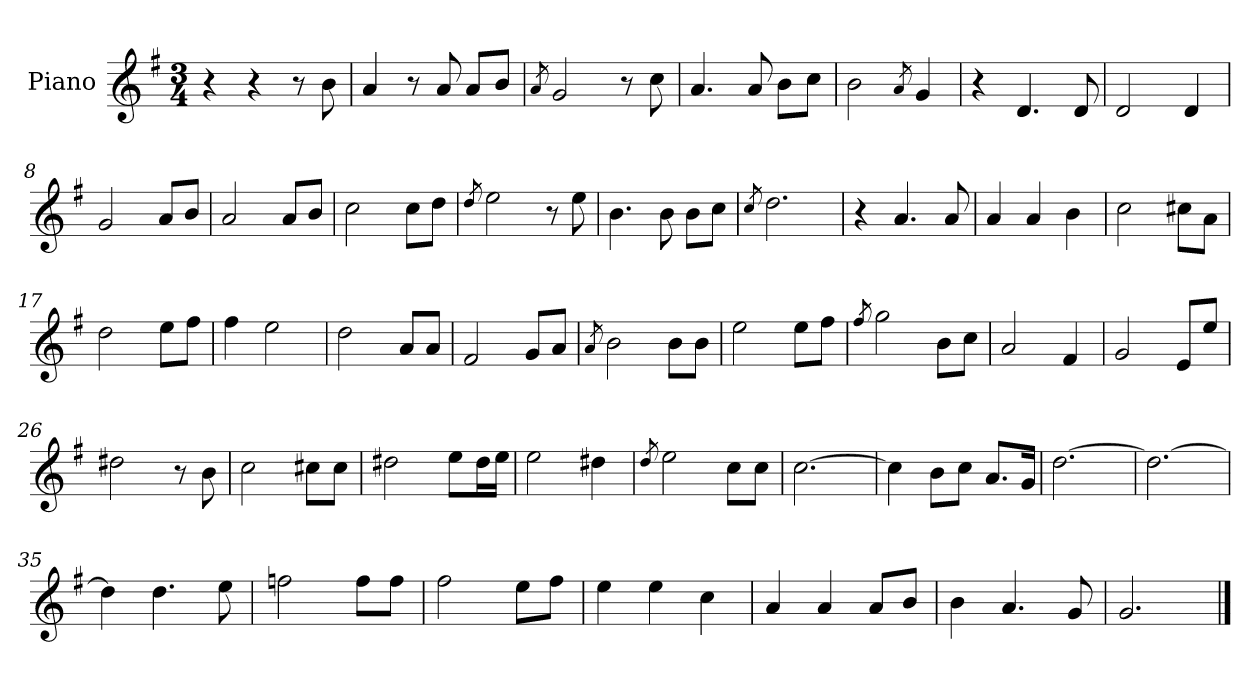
**kern
*part1
*staff1
*I"Piano
*I'Pno.
*clefG2
*k[f#]
*M3/4
=1
4r
4r
8r
8b\
=2
4a/
8r
8a/
8a/L
8b/J
=3
8qa/
2g/
8r
8cc\
=4
4.a/
8a/
8b\L
8cc\J
=5
2b\
8qa/
4g/
=6
4r
4.d/
8d/
=7
2d/
4d/
=8
2g/
8a/L
8b/J
=9
2a/
8a/L
8b/J
!!LO:LB:g=z
=10
2cc\
8cc\L
8dd\J
=11
8qdd/
2ee\
8r
8ee\
=12
4.b\
8b\
8b\L
8cc\J
=13
8qcc/
2.dd\
=14
4r
4.a/
8a/
=15
4a/
4a/
4b\
=16
2cc\
8cc#X\L
8a\J
=17
2dd\
8ee\L
8ff#\J
=18
4ff#\
2ee\
=19
2dd\
8a/L
8a/J
!!LO:LB:g=z
=20
2f#/
8g/L
8a/J
=21
8qa/
2b\
8b\L
8b\J
=22
2ee\
8ee\L
8ff#\J
=23
8qff#/
2gg\
8b\L
8cc\J
=24
2a/
4f#/
=25
2g/
8e/L
8ee/J
=26
2dd#X\
8r
8b\
=27
2cc\
8cc#X\L
8cc#\J
=28
2dd#X\
8ee\L
16dd#\L
16ee\JJ
=29
2ee\
4dd#X\
!!LO:LB:g=z
=30
8qdd/
2ee\
8cc\L
8cc\J
=31
[2.cc\
=32
4cc\]
8b\L
8cc\J
8.a/L
16g/Jk
=33
[2.dd\
=34
2.dd\_
=35
4dd\]
4.dd\
8ee\
=36
2ffn\
8ff\L
8ff\J
=37
2ff#\
8ee\L
8ff#\J
=38
4ee\
4ee\
4cc\
=39
4a/
4a/
8a/L
8b/J
!!LO:LB:g=z
=40
4b\
4.a/
8g/
=41
2.g/
==
*-
